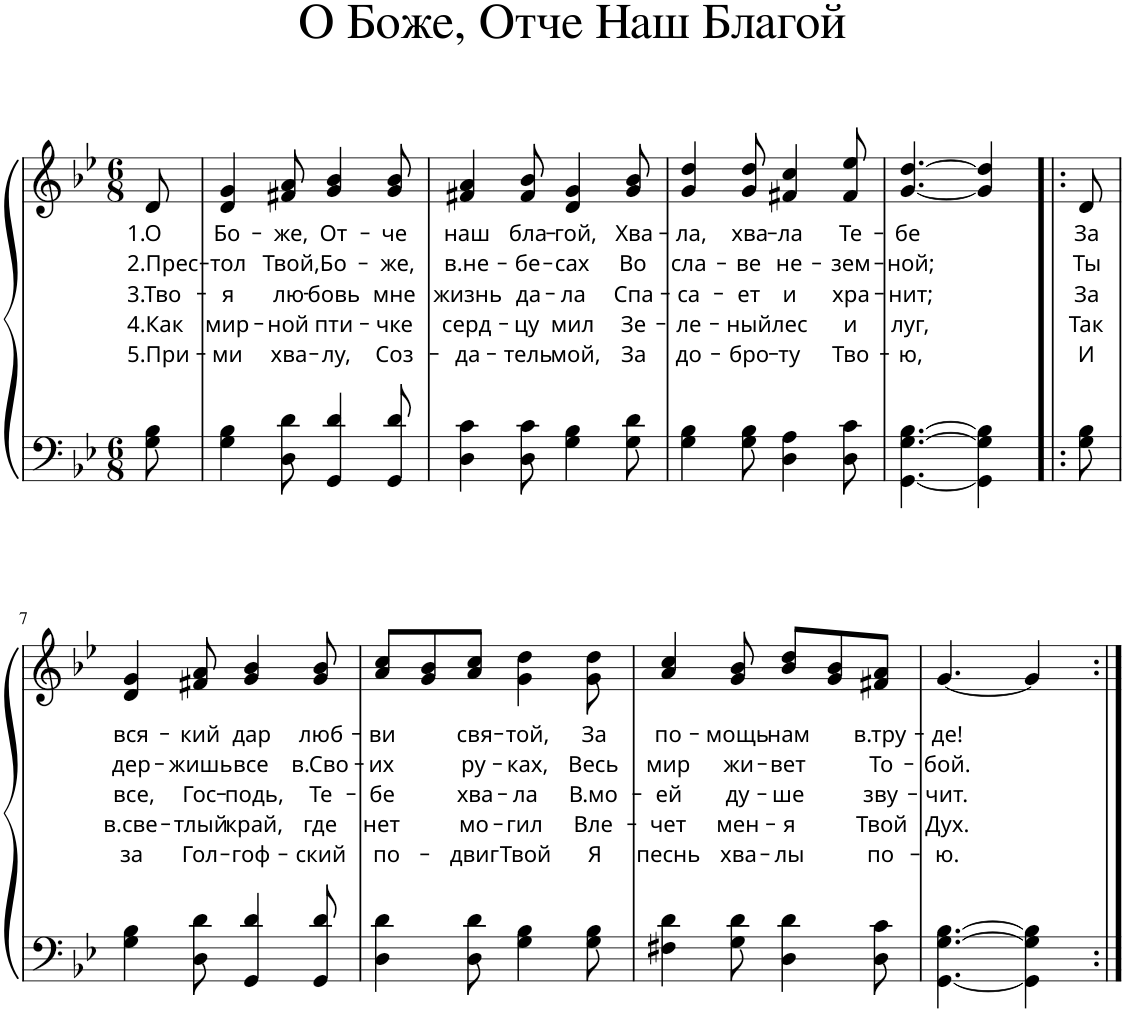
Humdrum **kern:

**kern	**kern	**text	**text	**text	**text	**text
*part1	*part1	*part1	*part1	*part1	*part1	*part1
*staff2	*staff1	*staff1	*staff1	*staff1	*staff1	*staff1
*I"Piano	*	*	*	*	*	*
*I'Pno	*	*	*	*	*	*
*clefF4	*clefG2	*	*	*	*	*
*k[b-e-]	*k[b-e-]	*	*	*	*	*
*M6/8	*M6/8	*	*	*	*	*
=1	=1	=1	=1	=1	=1	=1
!	!	!LO:LY:b	!LO:LY:b	!LO:LY:b	!LO:LY:b	!LO:LY:b
8G\ 8B-\	8d/	1.О	2.Прес-	3.Тво-	4.Как	5.При-
=2	=2	=2	=2	=2	=2	=2
!	!	!LO:LY:b	!LO:LY:b	!LO:LY:b	!LO:LY:b	!LO:LY:b
4G\ 4B-\	4d/ 4g/	Бо-	-тол	-я	мир-	-ми
!	!	!LO:LY:b	!LO:LY:b	!LO:LY:b	!LO:LY:b	!LO:LY:b
8D\ 8d\	8f#X/ 8a/	-же,	Твой,	лю-	-ной	хва-
!	!	!LO:LY:b	!LO:LY:b	!LO:LY:b	!LO:LY:b	!LO:LY:b
4GG/ 4d/	4g/ 4b-/	От-	Бо-	-бовь	пти-	-лу,
!	!	!LO:LY:b	!LO:LY:b	!LO:LY:b	!LO:LY:b	!LO:LY:b
8GG/ 8d/	8g/ 8b-/	-че	-же,	мне	-чке	Соз-
=3	=3	=3	=3	=3	=3	=3
!	!	!LO:LY:b	!LO:LY:b	!LO:LY:b	!LO:LY:b	!LO:LY:b
4D\ 4c\	4f#X/ 4a/	наш	в.не-	жизнь	серд-	-да-
!	!	!LO:LY:b	!LO:LY:b	!LO:LY:b	!LO:LY:b	!LO:LY:b
8D\ 8c\	8f#/ 8b-/	бла-	-бе-	да-	-цу	-тель
!	!	!LO:LY:b	!LO:LY:b	!LO:LY:b	!LO:LY:b	!LO:LY:b
4G\ 4B-\	4d/ 4g/	-гой,	-сах	-ла	мил	мой,
!	!	!LO:LY:b	!LO:LY:b	!LO:LY:b	!LO:LY:b	!LO:LY:b
8G\ 8d\	8g/ 8b-/	Хва-	Во	Спа-	Зе-	За
=4	=4	=4	=4	=4	=4	=4
!	!	!LO:LY:b	!LO:LY:b	!LO:LY:b	!LO:LY:b	!LO:LY:b
4G\ 4B-\	4g/ 4dd/	-ла,	сла-	-са-	-ле-	до-
!	!	!LO:LY:b	!LO:LY:b	!LO:LY:b	!LO:LY:b	!LO:LY:b
8G\ 8B-\	8g/ 8dd/	хва-	-ве	-ет	-ный	-бро-
!	!	!LO:LY:b	!LO:LY:b	!LO:LY:b	!LO:LY:b	!LO:LY:b
4D\ 4A\	4f#X/ 4cc/	-ла	не-	и	лес	-ту
!	!	!LO:LY:b	!LO:LY:b	!LO:LY:b	!LO:LY:b	!LO:LY:b
8D\ 8c\	8f#/ 8ee-/	Те-	-зем-	хра-	и	Тво-
=5	=5	=5	=5	=5	=5	=5
!	!	!LO:LY:b	!LO:LY:b	!LO:LY:b	!LO:LY:b	!LO:LY:b
[4.GG\ [4.G\ [4.B-\	[4.g/ [4.dd/	-бе	-ной;	-нит;	луг,	-ю,
4GG\] 4G\] 4B-\]	4g/] 4dd/]	.	.	.	.	.
=6!|:	=6!|:	=6!|:	=6!|:	=6!|:	=6!|:	=6!|:
!	!	!LO:LY:b	!LO:LY:b	!LO:LY:b	!LO:LY:b	!LO:LY:b
8G\ 8B-\	8d/	За	Ты	За	Так	И
!!LO:LB:g=z
=7	=7	=7	=7	=7	=7	=7
!	!	!LO:LY:b	!LO:LY:b	!LO:LY:b	!LO:LY:b	!LO:LY:b
4G\ 4B-\	4d/ 4g/	вся-	дер-	все,	в.све-	за
!	!	!LO:LY:b	!LO:LY:b	!LO:LY:b	!LO:LY:b	!LO:LY:b
8D\ 8d\	8f#X/ 8a/	-кий	-жишь	Гос-	-тлый	Гол-
!	!	!LO:LY:b	!LO:LY:b	!LO:LY:b	!LO:LY:b	!LO:LY:b
4GG/ 4d/	4g/ 4b-/	дар	все	-подь,	край,	-гоф-
!	!	!LO:LY:b	!LO:LY:b	!LO:LY:b	!LO:LY:b	!LO:LY:b
8GG/ 8d/	8g/ 8b-/	люб-	в.Сво-	Те-	где	-ский
=8	=8	=8	=8	=8	=8	=8
!	!	!LO:LY:b	!LO:LY:b	!LO:LY:b	!LO:LY:b	!LO:LY:b
4D\ 4d\	8a/ 8cc/L	-ви	-их	-бе	нет	по-
.	8g/ 8b-/	.	.	.	.	.
!	!	!LO:LY:b	!LO:LY:b	!LO:LY:b	!LO:LY:b	!LO:LY:b
8D\ 8d\	8a/ 8cc/J	свя-	ру-	хва-	мо-	двиг
!	!	!LO:LY:b	!LO:LY:b	!LO:LY:b	!LO:LY:b	!LO:LY:b
4G\ 4B-\	4g\ 4dd\	-той,	-ках,	-ла	-гил	Твой
!	!	!LO:LY:b	!LO:LY:b	!LO:LY:b	!LO:LY:b	!LO:LY:b
8G\ 8B-\	8g\ 8dd\	За	Весь	В.мо-	Вле-	Я
=9	=9	=9	=9	=9	=9	=9
!	!	!LO:LY:b	!LO:LY:b	!LO:LY:b	!LO:LY:b	!LO:LY:b
4F#X\ 4d\	4a/ 4cc/	по-	мир	-ей	-чет	песнь
!	!	!LO:LY:b	!LO:LY:b	!LO:LY:b	!LO:LY:b	!LO:LY:b
8G\ 8d\	8g/ 8b-/	-мощь	жи-	ду-	мен-	хва-
!	!	!LO:LY:b	!LO:LY:b	!LO:LY:b	!LO:LY:b	!LO:LY:b
4D\ 4d\	8b-/ 8dd/L	нам	-вет	-ше	-я	-лы
.	8g/ 8b-/	.	.	.	.	.
!	!	!LO:LY:b	!LO:LY:b	!LO:LY:b	!LO:LY:b	!LO:LY:b
8D\ 8c\	8f#X/ 8a/J	в.тру-	То-	зву-	Твой	по-
=10	=10	=10	=10	=10	=10	=10
!	!	!LO:LY:b	!LO:LY:b	!LO:LY:b	!LO:LY:b	!LO:LY:b
[4.GG\ [4.G\ [4.B-\	[4.g/	-де!	-бой.	-чит.	Дух.	-ю.
4GG\] 4G\] 4B-\]	4g/]	.	.	.	.	.
=:|!	=:|!	=:|!	=:|!	=:|!	=:|!	=:|!
*-	*-	*-	*-	*-	*-	*-
